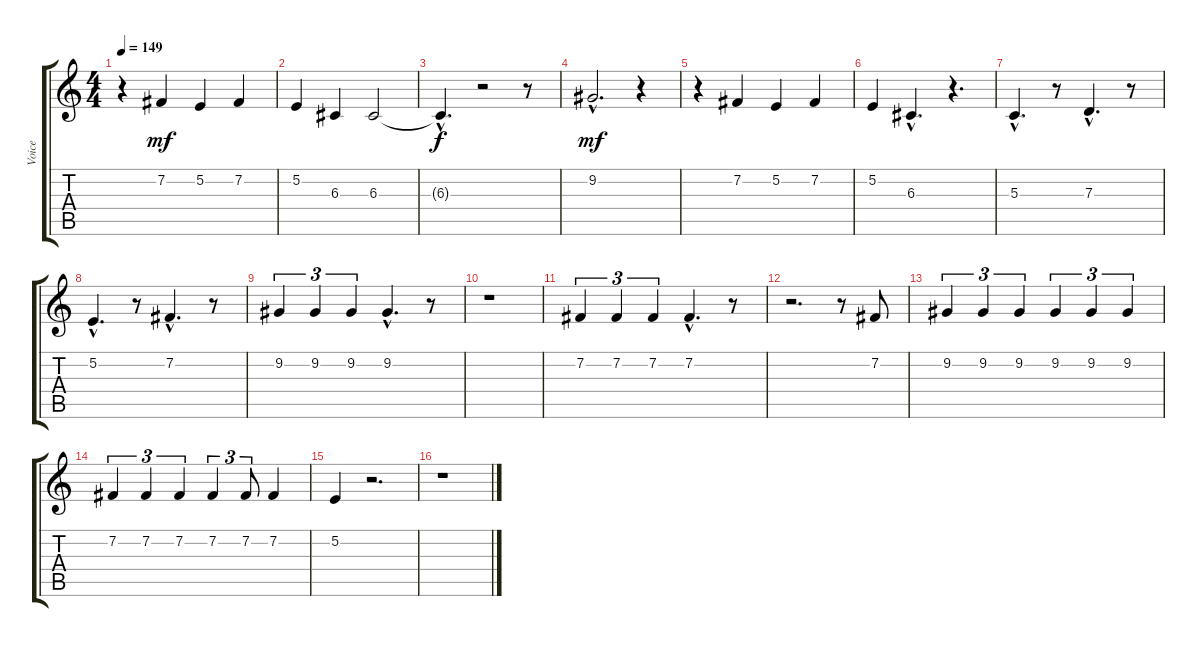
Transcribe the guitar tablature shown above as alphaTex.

\track ("Voice" "Voice") {instrument lead3calliope}
\staff {score tabs}
\tuning (E4 B3 G3 D3 A2 E2) {hide}
\ts (4 4)
\tempo 149
\clef g2
\ks c
r.4{dy mf} 7.2.4 5.2.4 7.2.4 |
5.2.4 6.3.4 6.3.2 |
6.3{hac t}.4{d dy f} r.2 r.8 |
9.2{hac}.2{d dy mf} r.4 |
r.4 7.2.4 5.2.4 7.2.4 |
5.2.4 6.3{hac}.4{d} r.4{d} |
5.3{hac}.4{d} r.8 7.3{hac}.4{d} r.8 |
5.2{hac}.4{d} r.8 7.2{hac}.4{d} r.8 |
9.2.4{tu (3 2)} 9.2.4{tu (3 2)} 9.2.4{tu (3 2)} 9.2{hac}.4{d} r.8 |
r.1 |
7.2.4{tu (3 2)} 7.2.4{tu (3 2)} 7.2.4{tu (3 2)} 7.2{hac}.4{d} r.8 |
r.2{d} r.8 7.2.8 |
9.2.4{tu (3 2)} 9.2.4{tu (3 2)} 9.2.4{tu (3 2)} 9.2.4{tu (3 2)} 9.2.4{tu (3 2)} 9.2.4{tu (3 2)} |
7.2.4{tu (3 2)} 7.2.4{tu (3 2)} 7.2.4{tu (3 2)} 7.2.4{tu (3 2)} 7.2.8{tu (3 2)} 7.2.4 |
5.2.4 r.2{d} |
r.1
